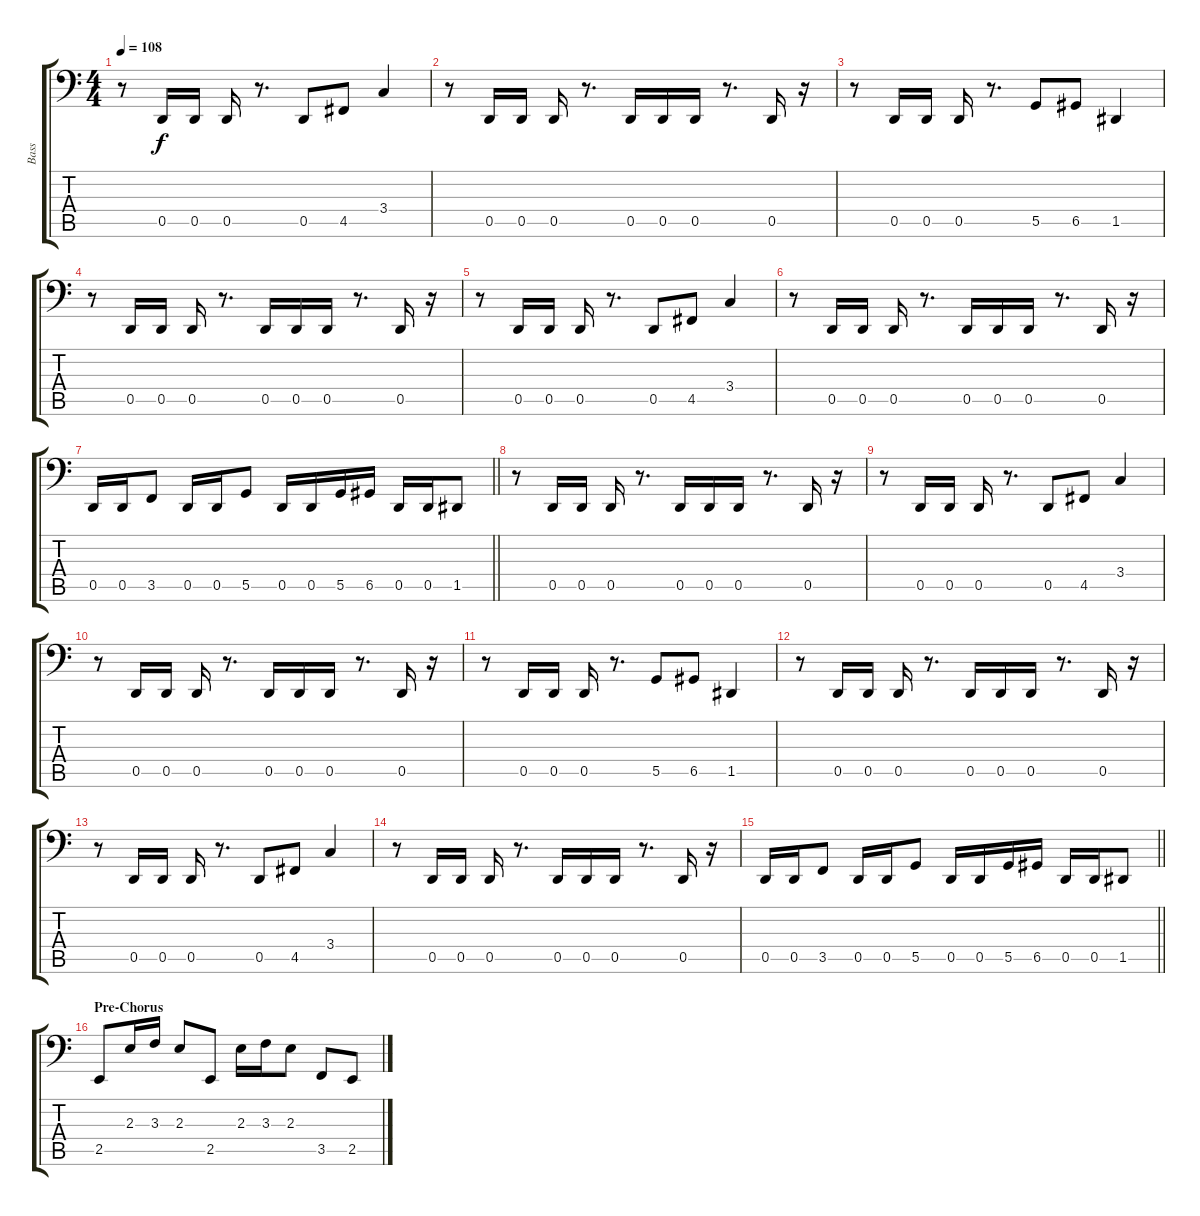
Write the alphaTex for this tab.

\track ("Bass" "Bass") {instrument electricbassfinger}
\staff {score tabs}
\tuning (C3 G2 D2 A1 D1 A0) {hide}
\ts (4 4)
\tempo 108
\clef f4
\ks c
r.8{dy f} 0.5.16 0.5.16 0.5.16 r.8{d} 0.5.8 4.5.8 3.4.4 |
r.8 0.5.16 0.5.16 0.5.16 r.8{d} 0.5.16 0.5.16 0.5.16 r.8{d} 0.5.16 r.16 |
r.8 0.5.16 0.5.16 0.5.16 r.8{d} 5.5.8 6.5.8 1.5.4 |
r.8 0.5.16 0.5.16 0.5.16 r.8{d} 0.5.16 0.5.16 0.5.16 r.8{d} 0.5.16 r.16 |
r.8 0.5.16 0.5.16 0.5.16 r.8{d} 0.5.8 4.5.8 3.4.4 |
r.8 0.5.16 0.5.16 0.5.16 r.8{d} 0.5.16 0.5.16 0.5.16 r.8{d} 0.5.16 r.16 |
\barLineRight lightlight
0.5.16 0.5.16 3.5.8 0.5.16 0.5.16 5.5.8 0.5.16 0.5.16 5.5.16 6.5.16 0.5.16 0.5.16 1.5.8 |
r.8 0.5.16 0.5.16 0.5.16 r.8{d} 0.5.16 0.5.16 0.5.16 r.8{d} 0.5.16 r.16 |
r.8 0.5.16 0.5.16 0.5.16 r.8{d} 0.5.8 4.5.8 3.4.4 |
r.8 0.5.16 0.5.16 0.5.16 r.8{d} 0.5.16 0.5.16 0.5.16 r.8{d} 0.5.16 r.16 |
r.8 0.5.16 0.5.16 0.5.16 r.8{d} 5.5.8 6.5.8 1.5.4 |
r.8 0.5.16 0.5.16 0.5.16 r.8{d} 0.5.16 0.5.16 0.5.16 r.8{d} 0.5.16 r.16 |
r.8 0.5.16 0.5.16 0.5.16 r.8{d} 0.5.8 4.5.8 3.4.4 |
r.8 0.5.16 0.5.16 0.5.16 r.8{d} 0.5.16 0.5.16 0.5.16 r.8{d} 0.5.16 r.16 |
\barLineRight lightlight
0.5.16 0.5.16 3.5.8 0.5.16 0.5.16 5.5.8 0.5.16 0.5.16 5.5.16 6.5.16 0.5.16 0.5.16 1.5.8 |
\section ("" "Pre-Chorus")
2.5.8 2.3.16 3.3.16 2.3.8 2.5.8 2.3.16 3.3.16 2.3.8 3.5.8 2.5.8
